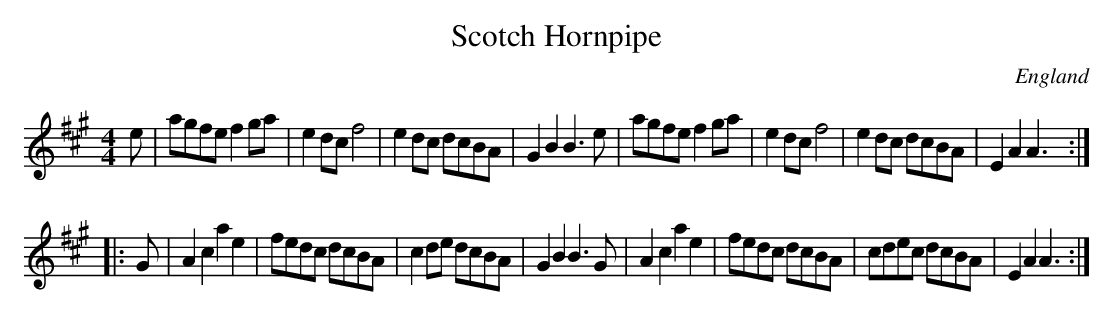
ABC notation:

X:1
T:Scotch Hornpipe
O:England
M:4/4
K:A
e|\
agfe f2ga | e2dc f4 | e2 dc dcBA | G2B2 B3e |\
agfe f2ga | e2dc f4 | e2dc dcBA | E2A2 A3 :|*
|:G|\
A2c2 a2e2 | fedc dcBA | c2de dcBA | G2B2 B3G |\
A2c2 a2e2 | fedc dcBA | cdec dcBA | E2A2 A3:|**
